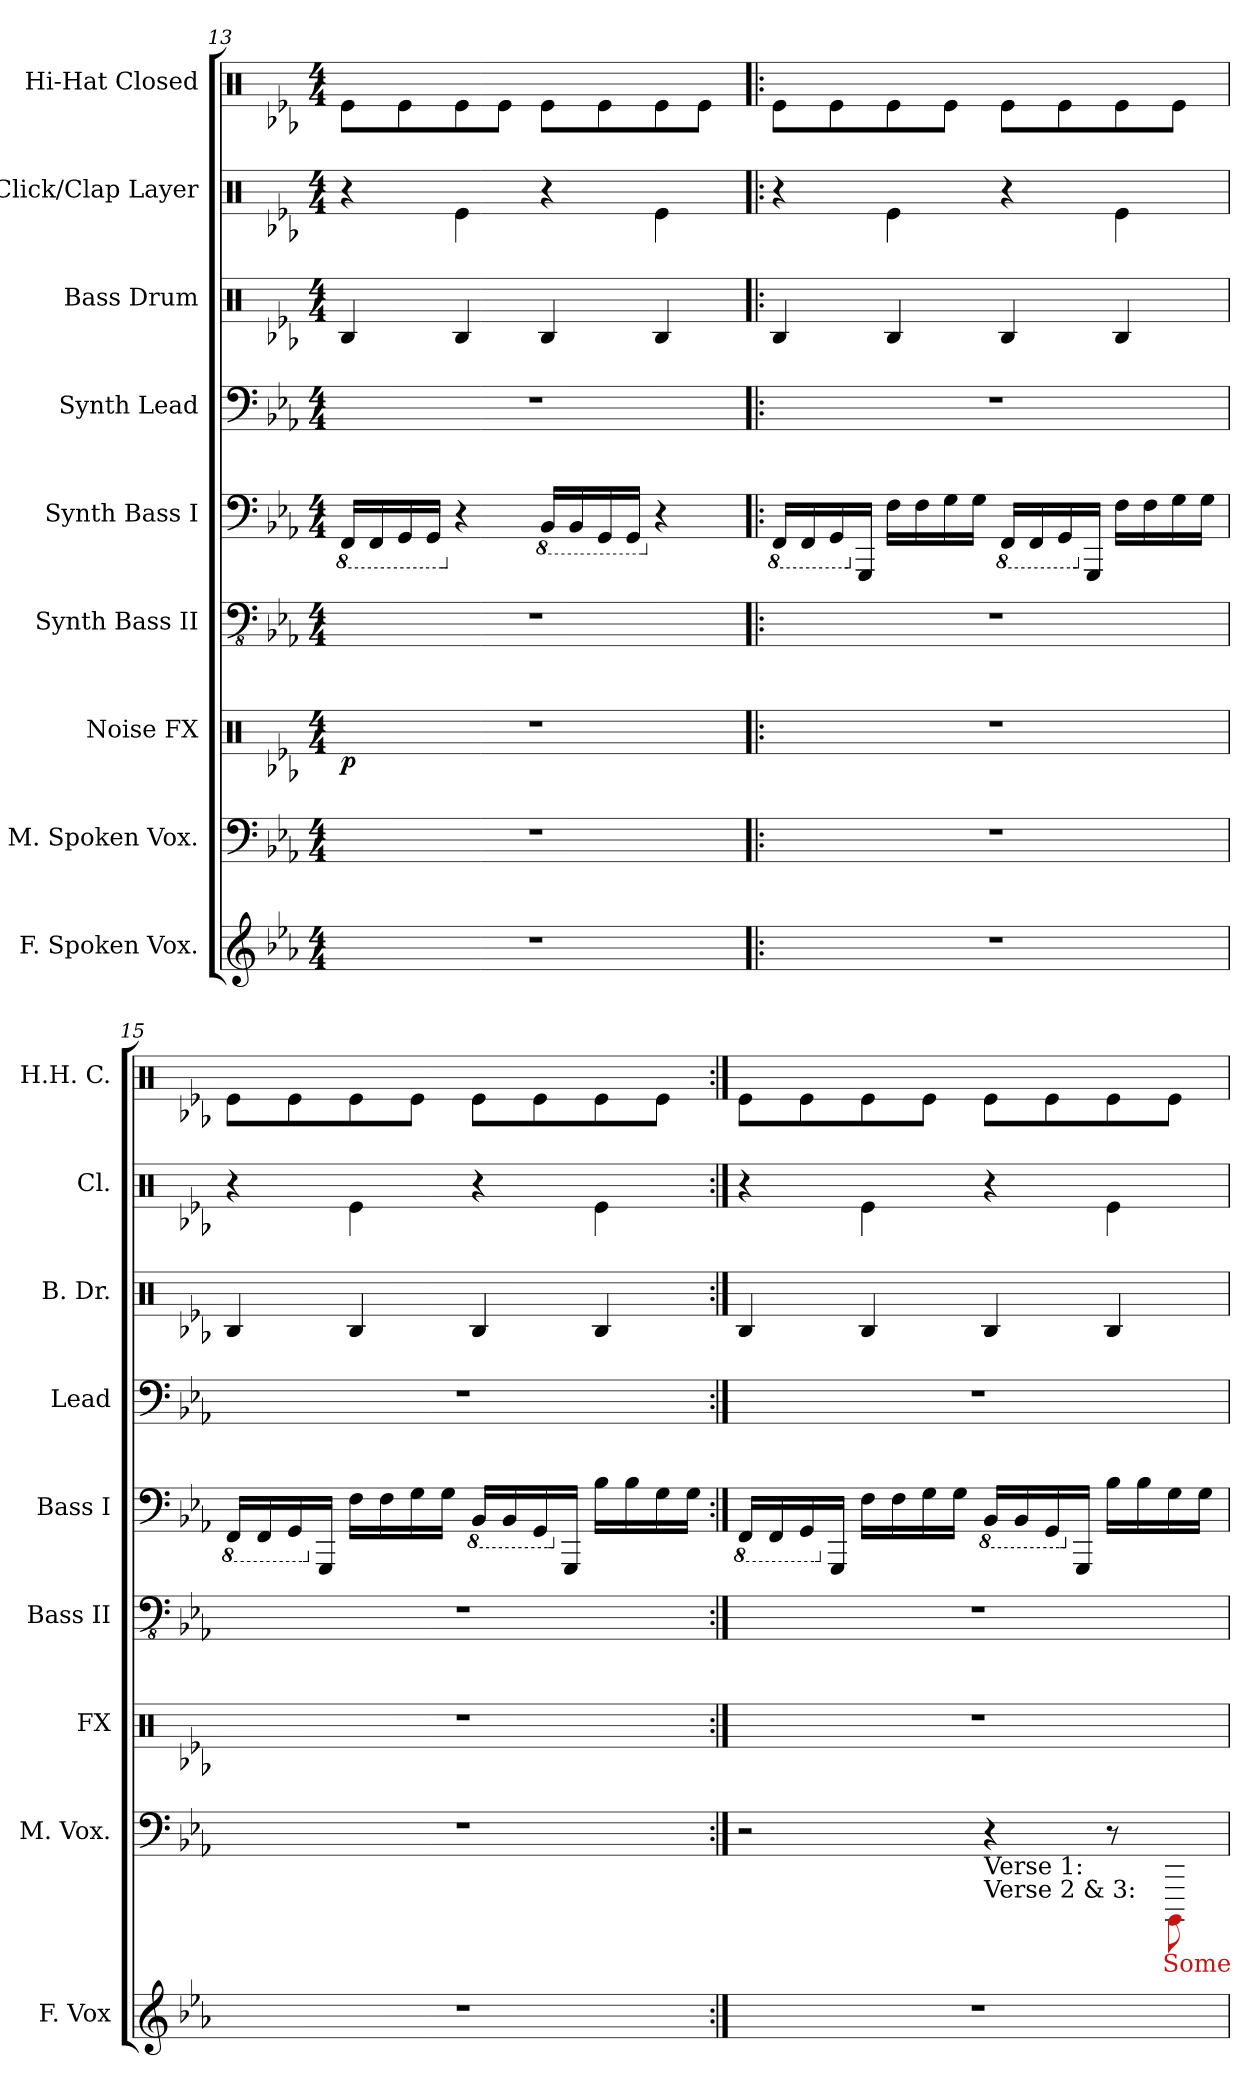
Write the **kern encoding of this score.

**kern	**kern	**text	**kern	**dynam	**kern	**kern	**kern	**kern	**kern	**kern
*part9	*part8	*part8	*part7	*part7	*part6	*part5	*part4	*part3	*part2	*part1
*staff9	*staff8	*staff8	*staff7	*staff7	*staff6	*staff5	*staff4	*staff3	*staff2	*staff1
*I"F. Spoken Vox.	*I"M. Spoken Vox.	*	*I"Noise FX	*	*I"Synth Bass II	*I"Synth Bass I	*I"Synth Lead	*I"Bass Drum	*I"Click/Clap Layer	*I"Hi-Hat Closed
*I'F. Vox	*I'M. Vox.	*	*I'FX	*	*I'Bass II	*I'Bass I	*I'Lead	*I'B. Dr.	*I'Cl.	*I'H.H. C.
*clefG2	*clefF4	*	*clefX	*	*clefFv4	*clefF4	*clefF4	*clefX	*clefX	*clefX
*	*	*	*	*	*ITrd7c12	*ITrd7c12	*	*	*	*
*k[b-e-a-]	*k[b-e-a-]	*	*k[b-e-a-]	*	*k[b-e-a-]	*k[b-e-a-]	*k[b-e-a-]	*k[b-e-a-]	*k[b-e-a-]	*k[b-e-a-]
*E-:	*E-:	*	*E-:	*	*E-:	*E-:	*E-:	*E-:	*E-:	*E-:
*M4/4	*M4/4	*	*M4/4	*	*M4/4	*M4/4	*M4/4	*M4/4	*M4/4	*M4/4
*	*	*	*	*	*	*8ba	*	*	*	*
=13	=13	=13	=13	=13	=13	=13	=13	=13	=13	=13
!	!	!	!	!LO:DY:b	!	!	!	!	!	!
1r	1r	.	1r	p	1r	16FFFF/LL	1r	4RB/	4r	8Re\L
.	.	.	.	.	.	16FFFF/	.	.	.	.
.	.	.	.	.	.	16GGGG/	.	.	.	8Re\
.	.	.	.	.	.	16GGGG/JJ	.	.	.	.
*	*	*	*	*	*	*X8ba	*	*	*	*
.	.	.	.	.	.	4r	.	4RB/	4Re\	8Re\
.	.	.	.	.	.	.	.	.	.	8Re\J
*	*	*	*	*	*	*8ba	*	*	*	*
.	.	.	.	.	.	16BBBB-/LL	.	4RB/	4r	8Re\L
.	.	.	.	.	.	16BBBB-/	.	.	.	.
.	.	.	.	.	.	16GGGG/	.	.	.	8Re\
.	.	.	.	.	.	16GGGG/JJ	.	.	.	.
*	*	*	*	*	*	*X8ba	*	*	*	*
.	.	.	.	.	.	4r	.	4RB/	4Re\	8Re\
.	.	.	.	.	.	.	.	.	.	8Re\J
=14!|:	=14!|:	=14!|:	=14!|:	=14!|:	=14!|:	=14!|:	=14!|:	=14!|:	=14!|:	=14!|:
*	*	*	*	*	*	*8ba	*	*	*	*
1r	1r	.	1r	.	1r	16FFFF/LL	1r	4RB/	4r	8Re\L
.	.	.	.	.	.	16FFFF/	.	.	.	.
.	.	.	.	.	.	16GGGG/	.	.	.	8Re\
*	*	*	*	*	*	*X8ba	*	*	*	*
.	.	.	.	.	.	16GGGG/JJ	.	.	.	.
.	.	.	.	.	.	16FF\LL	.	4RB/	4Re\	8Re\
.	.	.	.	.	.	16FF\	.	.	.	.
.	.	.	.	.	.	16GG\	.	.	.	8Re\J
.	.	.	.	.	.	16GG\JJ	.	.	.	.
*	*	*	*	*	*	*8ba	*	*	*	*
.	.	.	.	.	.	16FFFF/LL	.	4RB/	4r	8Re\L
.	.	.	.	.	.	16FFFF/	.	.	.	.
.	.	.	.	.	.	16GGGG/	.	.	.	8Re\
*	*	*	*	*	*	*X8ba	*	*	*	*
.	.	.	.	.	.	16GGGG/JJ	.	.	.	.
.	.	.	.	.	.	16FF\LL	.	4RB/	4Re\	8Re\
.	.	.	.	.	.	16FF\	.	.	.	.
.	.	.	.	.	.	16GG\	.	.	.	8Re\J
.	.	.	.	.	.	16GG\JJ	.	.	.	.
=15	=15	=15	=15	=15	=15	=15	=15	=15	=15	=15
*	*	*	*	*	*	*8ba	*	*	*	*
1r	1r	.	1r	.	1r	16FFFF/LL	1r	4RB/	4r	8Re\L
.	.	.	.	.	.	16FFFF/	.	.	.	.
.	.	.	.	.	.	16GGGG/	.	.	.	8Re\
*	*	*	*	*	*	*X8ba	*	*	*	*
.	.	.	.	.	.	16GGGG/JJ	.	.	.	.
.	.	.	.	.	.	16FF\LL	.	4RB/	4Re\	8Re\
.	.	.	.	.	.	16FF\	.	.	.	.
.	.	.	.	.	.	16GG\	.	.	.	8Re\J
.	.	.	.	.	.	16GG\JJ	.	.	.	.
*	*	*	*	*	*	*8ba	*	*	*	*
.	.	.	.	.	.	16BBBB-/LL	.	4RB/	4r	8Re\L
.	.	.	.	.	.	16BBBB-/	.	.	.	.
.	.	.	.	.	.	16GGGG/	.	.	.	8Re\
*	*	*	*	*	*	*X8ba	*	*	*	*
.	.	.	.	.	.	16GGGG/JJ	.	.	.	.
.	.	.	.	.	.	16BB-\LL	.	4RB/	4Re\	8Re\
.	.	.	.	.	.	16BB-\	.	.	.	.
.	.	.	.	.	.	16GG\	.	.	.	8Re\J
.	.	.	.	.	.	16GG\JJ	.	.	.	.
!!LO:LB:g=z
=16:|!	=16:|!	=16:|!	=16:|!	=16:|!	=16:|!	=16:|!	=16:|!	=16:|!	=16:|!	=16:|!
*	*	*	*	*	*	*8ba	*	*	*	*
1r	2r	.	1r	.	1r	16FFFF/LL	1r	4RB/	4r	8Re\L
.	.	.	.	.	.	16FFFF/	.	.	.	.
.	.	.	.	.	.	16GGGG/	.	.	.	8Re\
*	*	*	*	*	*	*X8ba	*	*	*	*
.	.	.	.	.	.	16GGGG/JJ	.	.	.	.
.	.	.	.	.	.	16FF\LL	.	4RB/	4Re\	8Re\
.	.	.	.	.	.	16FF\	.	.	.	.
.	.	.	.	.	.	16GG\	.	.	.	8Re\J
.	.	.	.	.	.	16GG\JJ	.	.	.	.
*	*	*	*	*	*	*8ba	*	*	*	*
!	!LO:TX:b:t=Verse 1&colon;\nVerse 2 & 3&colon;	!	!	!	!	!	!	!	!	!
.	4r	.	.	.	.	16BBBB-/LL	.	4RB/	4r	8Re\L
.	.	.	.	.	.	16BBBB-/	.	.	.	.
.	.	.	.	.	.	16GGGG/	.	.	.	8Re\
*	*	*	*	*	*	*X8ba	*	*	*	*
.	.	.	.	.	.	16GGGG/JJ	.	.	.	.
.	8r	.	.	.	.	16BB-\LL	.	4RB/	4Re\	8Re\
.	.	.	.	.	.	16BB-\	.	.	.	.
!	!	!LO:LY:b	!	!	!	!	!	!	!	!
.	8RGG\	Some	.	.	.	16GG\	.	.	.	8Re\J
.	.	.	.	.	.	16GG\JJ	.	.	.	.
=	=	=	=	=	=	=	=	=	=	=
*-	*-	*-	*-	*-	*-	*-	*-	*-	*-	*-
